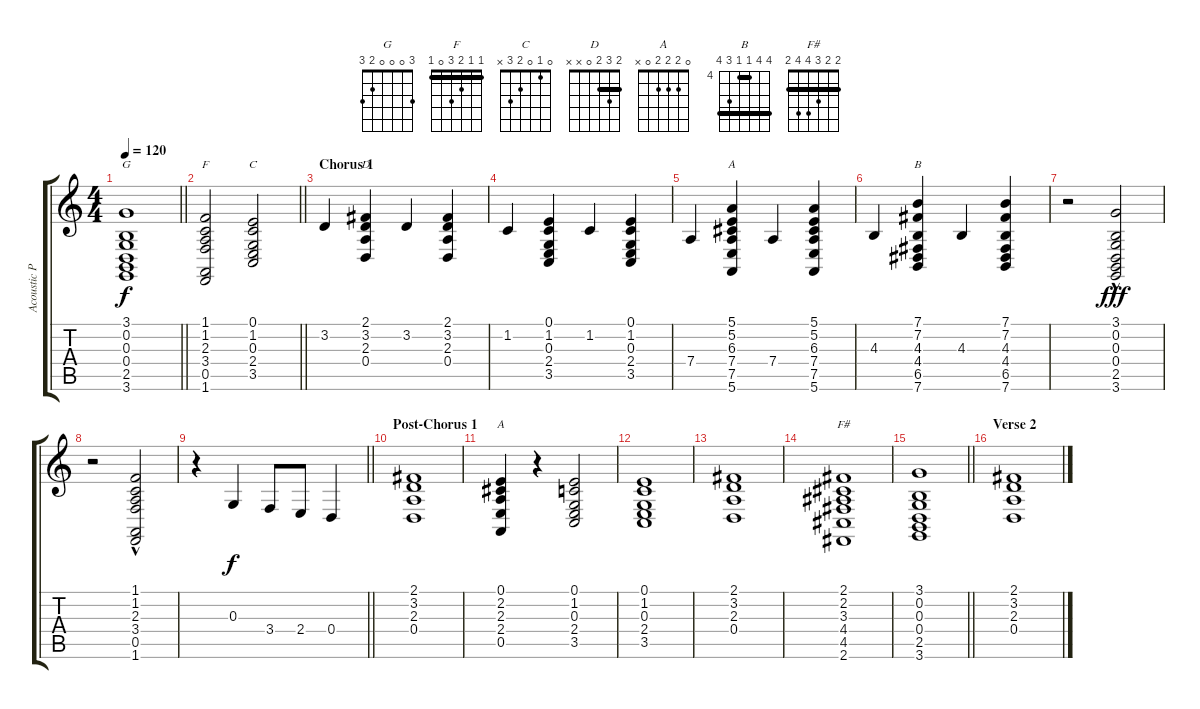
\track ("Acoustic Piano" "Acoustic P") {instrument acousticgrandpiano}
\staff {score tabs}
\tuning (E4 B3 G3 D3 A2 E2) {hide}
\chord ("G" 3 0 0 0 2 3)
\chord ("F" 1 1 2 3 0 1) {barre 1}
\chord ("C" 0 1 0 2 3 x)
\chord ("D" 2 3 2 0 x x) {barre 2}
\chord ("A" 5 5 6 7 7 5) {firstfret 5 barre 5}
\chord ("B" 7 7 4 4 6 7) {firstfret 4 barre (4 7)}
\chord ("A" 0 2 2 2 0 x)
\chord ("F#" 2 2 3 4 4 2) {barre 2}
\ts (4 4)
\tempo 120
\clef g2
\barLineRight lightlight
\ks c
(3.1 0.2 0.3 0.4 2.5 3.6).1{ch "G" dy f} |
\barLineRight lightlight
(1.1 1.2 2.3 3.4 0.5 1.6).2{ch "F"} (0.1 1.2 0.3 2.4 3.5).2{ch "C"} |
\section ("" "Chorus 1")
3.2.4 (2.1 3.2 2.3 0.4).4{ch "D"} 3.2.4 (2.1 3.2 2.3 0.4).4 |
1.2.4 (0.1 1.2 0.3 2.4 3.5).4 1.2.4 (0.1 1.2 0.3 2.4 3.5).4 |
7.4.4 (5.1 5.2 6.3 7.4 7.5 5.6).4{ch "A"} 7.4.4 (5.1 5.2 6.3 7.4 7.5 5.6).4 |
4.3.4 (7.1 7.2 4.3 4.4 6.5 7.6).4{ch "B"} 4.3.4 (7.1 7.2 4.3 4.4 6.5 7.6).4 |
r.2 (3.1{hac} 0.2{hac} 0.3{hac} 0.4{hac} 2.5{hac} 3.6{hac}).2{dy fff} |
r.2 (1.1{hac} 1.2{hac} 2.3{hac} 3.4{hac} 0.5{hac} 1.6{hac}).2 |
\barLineRight lightlight
r.4 0.3.4{dy f} 3.4.8 2.4.8 0.4.4 |
\section ("" "Post-Chorus 1")
(2.1 3.2 2.3 0.4).1 |
(0.1 2.2 2.3 2.4 0.5).4{ch "A"} r.4 (0.1 1.2 0.3 2.4 3.5).2 |
(0.1 1.2 0.3 2.4 3.5).1 |
(2.1 3.2 2.3 0.4).1 |
(2.1 2.2 3.3 4.4 4.5 2.6).1{ch "F#"} |
\barLineRight lightlight
(3.1 0.2 0.3 0.4 2.5 3.6).1 |
\section ("" "Verse 2")
(2.1 3.2 2.3 0.4).1
